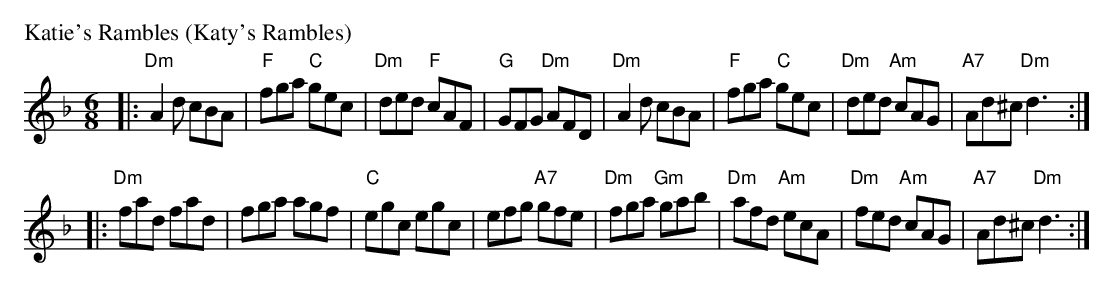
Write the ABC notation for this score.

X:1
P: Katie's Rambles (Katy's Rambles)
M: 6/8
L: 1/8
K: Dm
|: "Dm"A2d cBA | "F"fga "C"gec | "Dm"ded "F"cAF | "G"GFG "Dm"AFD \
|  "Dm"A2d cBA | "F"fga "C"gec | "Dm"ded "Am"cAG | "A7"Ad^c "Dm"d3 :|
|: "Dm"fad fad | fga agf | "C"egc egc | efg "A7"gfe \
| "Dm"fga "Gm"gab | "Dm"afd "Am"ecA | "Dm"fed "Am"cAG | "A7"Ad^c "Dm"d3 :|
